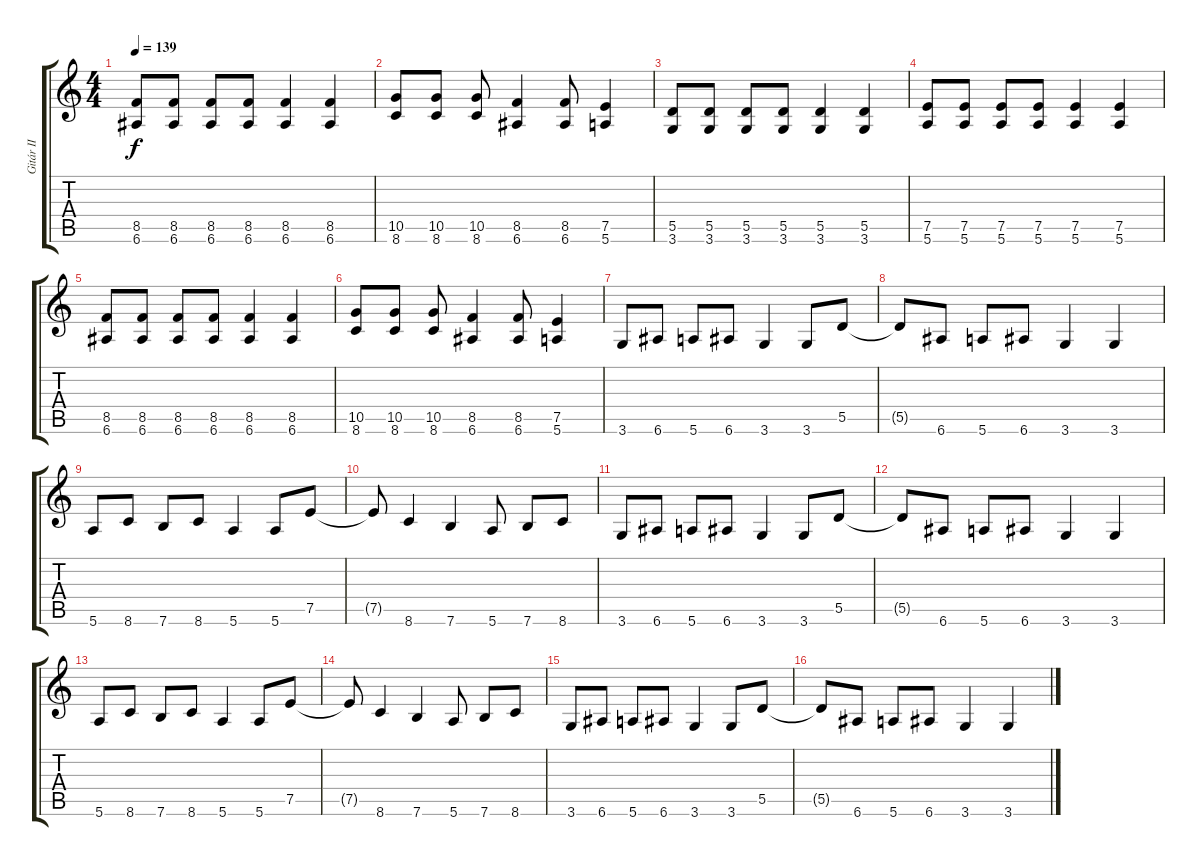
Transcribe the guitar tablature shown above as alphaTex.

\track ("Gitár II" "Gitár II") {instrument distortionguitar}
\staff {score tabs}
\tuning (E4 B3 G3 D3 A2 E2) {hide}
\ts (4 4)
\tempo 139
\clef g2
\ks c
(8.5 6.6).8{dy f} (8.5 6.6).8 (8.5 6.6).8 (8.5 6.6).8 (8.5 6.6).4 (8.5 6.6).4 |
(10.5 8.6).8 (10.5 8.6).8 (10.5 8.6).8 (8.5 6.6).4 (8.5 6.6).8 (7.5 5.6).4 |
(5.5 3.6).8 (5.5 3.6).8 (5.5 3.6).8 (5.5 3.6).8 (5.5 3.6).4 (5.5 3.6).4 |
(7.5 5.6).8 (7.5 5.6).8 (7.5 5.6).8 (7.5 5.6).8 (7.5 5.6).4 (7.5 5.6).4 |
(8.5 6.6).8 (8.5 6.6).8 (8.5 6.6).8 (8.5 6.6).8 (8.5 6.6).4 (8.5 6.6).4 |
(10.5 8.6).8 (10.5 8.6).8 (10.5 8.6).8 (8.5 6.6).4 (8.5 6.6).8 (7.5 5.6).4 |
3.6.8 6.6.8 5.6.8 6.6.8 3.6.4 3.6.8 5.5.8 |
5.5{t}.8 6.6.8 5.6.8 6.6.8 3.6.4 3.6.4 |
5.6.8 8.6.8 7.6.8 8.6.8 5.6.4 5.6.8 7.5.8 |
7.5{t}.8 8.6.4 7.6.4 5.6.8 7.6.8 8.6.8 |
3.6.8 6.6.8 5.6.8 6.6.8 3.6.4 3.6.8 5.5.8 |
5.5{t}.8 6.6.8 5.6.8 6.6.8 3.6.4 3.6.4 |
5.6.8 8.6.8 7.6.8 8.6.8 5.6.4 5.6.8 7.5.8 |
7.5{t}.8 8.6.4 7.6.4 5.6.8 7.6.8 8.6.8 |
3.6.8 6.6.8 5.6.8 6.6.8 3.6.4 3.6.8 5.5.8 |
5.5{t}.8 6.6.8 5.6.8 6.6.8 3.6.4 3.6.4
